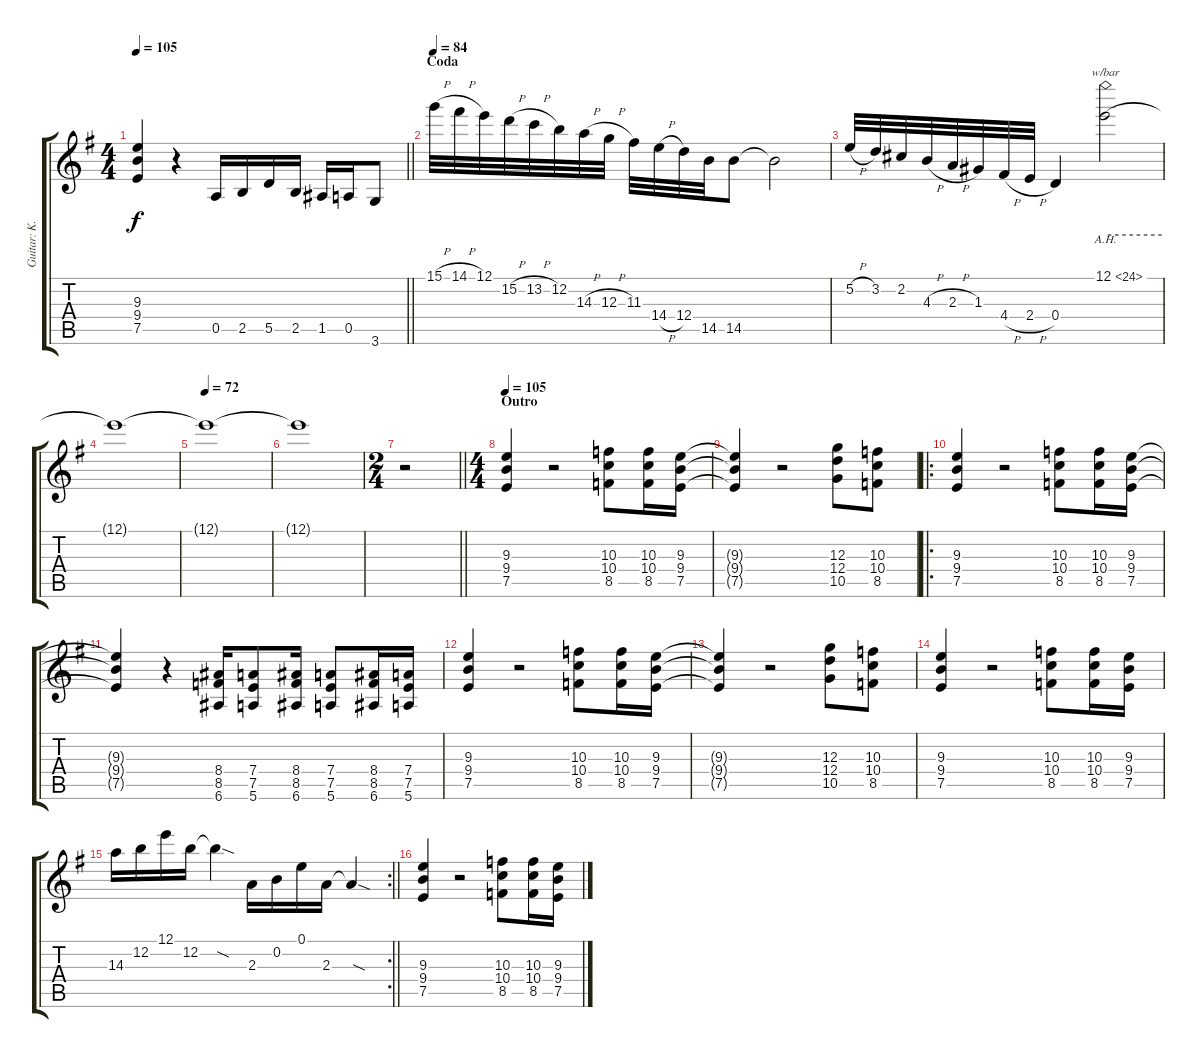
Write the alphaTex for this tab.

\track ("Guitar: K.K." "Guitar: K.") {instrument overdrivenguitar}
\staff {score tabs}
\tuning (E4 B3 G3 D3 A2 E2) {hide}
\ts (4 4)
\tempo 105
\clef g2
\barLineRight lightlight
\ks g
(9.3{t} 9.4{t} 7.5{t}).4{dy f} r.4 0.5.16 2.5.16 5.5.16 2.5.16 1.5.16 0.5.16 3.6.8 |
\section ("" "Coda")
\tempo 84
15.1{h}.32 14.1{h}.32 12.1.32 15.2{h}.32 13.2{h}.32 12.2.32 14.3{h}.32 12.3{h}.32 11.3.32 14.4{h}.32 12.4.32 14.5.32 14.5.8 14.5{t}.2 |
5.2{h}.32 3.2.32 2.2.32 4.3{h}.32 2.3{h}.32 1.3.32 4.4{h}.32 2.4{h}.32 0.4.4 12.1{ah 12}.2{tbe (hold default 0 0 60 0)} |
12.1{t}.1 |
\tempo 72
12.1{t}.1 |
12.1{t}.1 |
\ts (2 4)
\barLineRight lightlight
r.2 |
\ts (4 4)
\section ("" "Outro")
\tempo 105
(9.3 9.4 7.5).4 r.2 (10.3 10.4 8.5).8 (10.3 10.4 8.5).16 (9.3 9.4 7.5).16 |
(9.3{t} 9.4{t} 7.5{t}).4 r.2 (12.3 12.4 10.5).8 (10.3 10.4 8.5).8 |
\ro
(9.3 9.4 7.5).4 r.2 (10.3 10.4 8.5).8 (10.3 10.4 8.5).16 (9.3 9.4 7.5).16 |
(9.3{t} 9.4{t} 7.5{t}).4 r.4 (8.4 8.5 6.6).16 (7.4 7.5 5.6).8 (8.4 8.5 6.6).16 (7.4 7.5 5.6).8 (8.4 8.5 6.6).16 (7.4 7.5 5.6).16 |
(9.3 9.4 7.5).4 r.2 (10.3 10.4 8.5).8 (10.3 10.4 8.5).16 (9.3 9.4 7.5).16 |
(9.3{t} 9.4{t} 7.5{t}).4 r.2 (12.3 12.4 10.5).8 (10.3 10.4 8.5).8 |
(9.3 9.4 7.5).4 r.2 (10.3 10.4 8.5).8 (10.3 10.4 8.5).16 (9.3 9.4 7.5).16 |
\rc 2
\barLineRight lightlight
14.3.16 12.2.16 12.1.16 12.2.16 12.2{sod t}.4 2.3.16 0.2.16 0.1.16 2.3.16 2.3{sod t}.4 |
(9.3 9.4 7.5).4 r.2 (10.3 10.4 8.5).8 (10.3 10.4 8.5).16 (9.3 9.4 7.5).16
